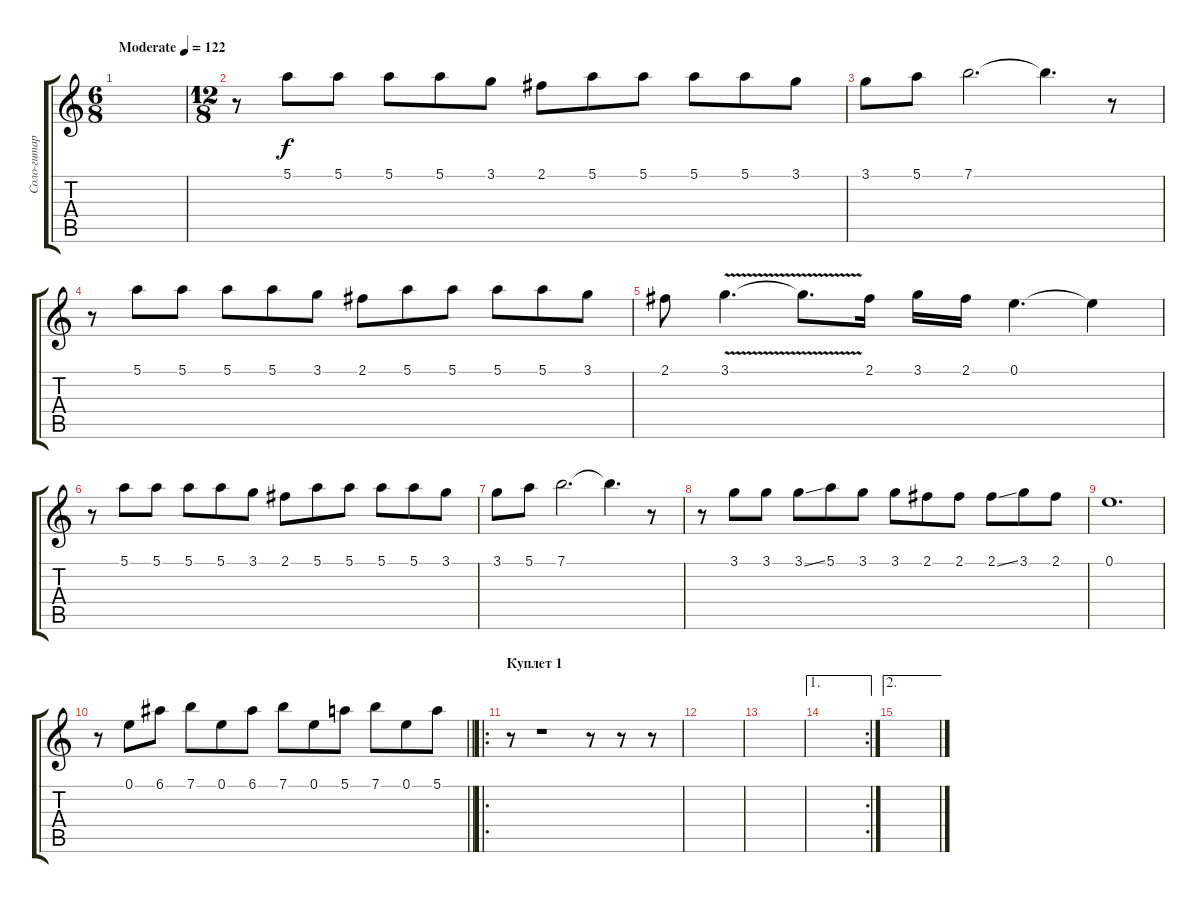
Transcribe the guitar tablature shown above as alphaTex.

\track ("Соло-гитара эхо" "Соло-гитар") {instrument overdrivenguitar}
\staff {score tabs}
\tuning (E4 B3 G3 D3 A2 E2) {hide}
\ts (6 8)
\tempo (122 "Moderate")
\clef g2
\ks c
|
\ts (12 8)
r.8 5.1.8 5.1.8 5.1.8 5.1.8 3.1.8 2.1.8 5.1.8 5.1.8 5.1.8 5.1.8 3.1.8 |
3.1.8 5.1.8 7.1.2{d} 7.1{t}.4{d} r.8 |
r.8 5.1.8 5.1.8 5.1.8 5.1.8 3.1.8 2.1.8 5.1.8 5.1.8 5.1.8 5.1.8 3.1.8 |
2.1.8 3.1{v}.4{d} 3.1{t}.8{d} 2.1.16 3.1.16 2.1.16 0.1.4{d} 0.1{t}.4 |
r.8 5.1.8 5.1.8 5.1.8 5.1.8 3.1.8 2.1.8 5.1.8 5.1.8 5.1.8 5.1.8 3.1.8 |
3.1.8 5.1.8 7.1.2{d} 7.1{t}.4{d} r.8 |
r.8 3.1.8 3.1.8 3.1{ss}.8 5.1.8 3.1.8 3.1.8 2.1.8 2.1.8 2.1{ss}.8 3.1.8 2.1.8 |
0.1.1{d} |
\barLineRight lightlight
r.8 0.1.8 6.1.8 7.1.8 0.1.8 6.1.8 7.1.8 0.1.8 5.1.8 7.1.8 0.1.8 5.1.8 |
\ro
\section ("" "Куплет 1")
r.8 r.1 r.8 r.8 r.8 |
|
|
\ae 1
\rc 2
|
\ae 2
